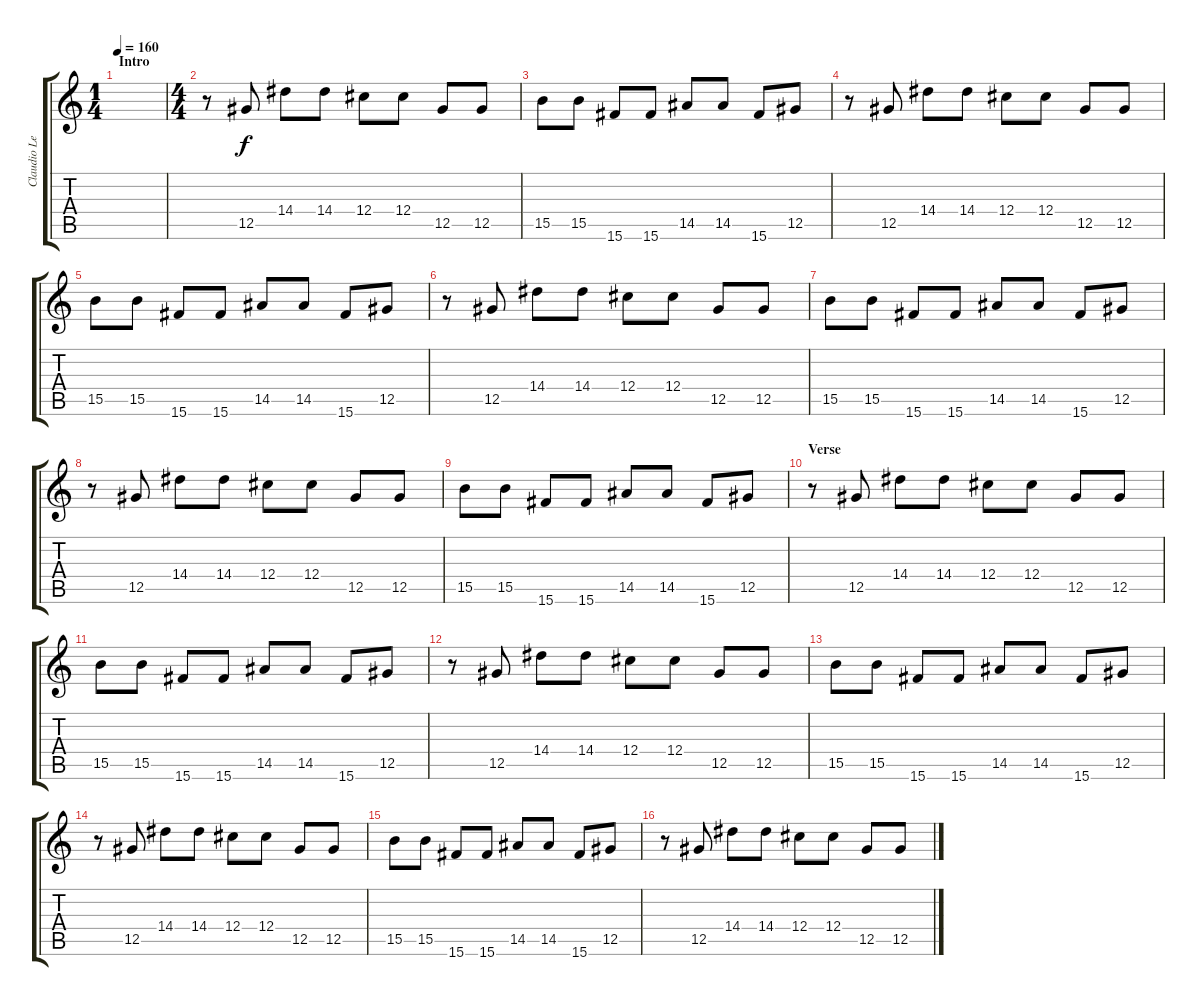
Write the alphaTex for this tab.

\track ("Claudio Lead" "Claudio Le") {instrument distortionguitar}
\staff {score tabs}
\tuning (Eb4 Bb3 Gb3 Db3 Ab2 Eb2) {hide}
\ts (1 4)
\section ("" "Intro")
\tempo 160
\clef g2
\ks c
|
\ts (4 4)
r.8 12.5.8 14.4.8 14.4.8 12.4.8 12.4.8 12.5.8 12.5.8 |
15.5.8 15.5.8 15.6.8 15.6.8 14.5.8 14.5.8 15.6.8 12.5.8 |
r.8 12.5.8 14.4.8 14.4.8 12.4.8 12.4.8 12.5.8 12.5.8 |
15.5.8 15.5.8 15.6.8 15.6.8 14.5.8 14.5.8 15.6.8 12.5.8 |
r.8 12.5.8 14.4.8 14.4.8 12.4.8 12.4.8 12.5.8 12.5.8 |
15.5.8 15.5.8 15.6.8 15.6.8 14.5.8 14.5.8 15.6.8 12.5.8 |
r.8 12.5.8 14.4.8 14.4.8 12.4.8 12.4.8 12.5.8 12.5.8 |
15.5.8 15.5.8 15.6.8 15.6.8 14.5.8 14.5.8 15.6.8 12.5.8 |
\section ("" "Verse")
r.8 12.5.8 14.4.8 14.4.8 12.4.8 12.4.8 12.5.8 12.5.8 |
15.5.8 15.5.8 15.6.8 15.6.8 14.5.8 14.5.8 15.6.8 12.5.8 |
r.8 12.5.8 14.4.8 14.4.8 12.4.8 12.4.8 12.5.8 12.5.8 |
15.5.8 15.5.8 15.6.8 15.6.8 14.5.8 14.5.8 15.6.8 12.5.8 |
r.8 12.5.8 14.4.8 14.4.8 12.4.8 12.4.8 12.5.8 12.5.8 |
15.5.8 15.5.8 15.6.8 15.6.8 14.5.8 14.5.8 15.6.8 12.5.8 |
r.8 12.5.8 14.4.8 14.4.8 12.4.8 12.4.8 12.5.8 12.5.8
